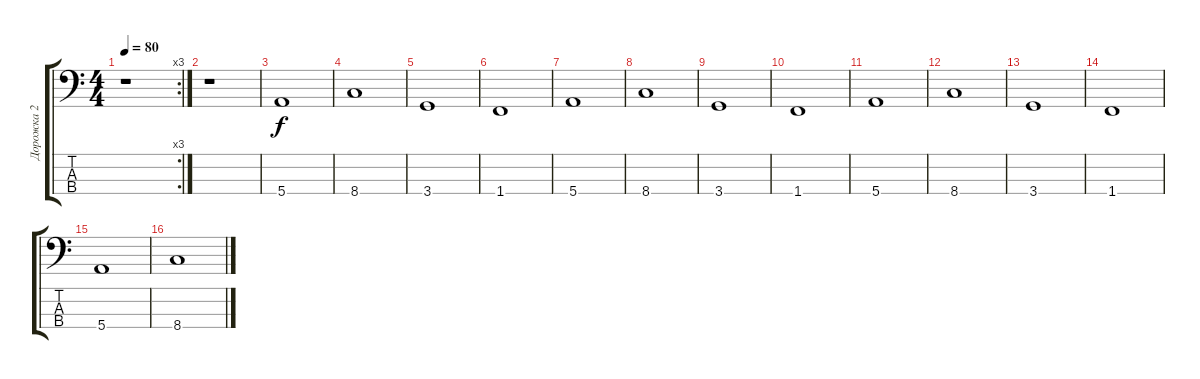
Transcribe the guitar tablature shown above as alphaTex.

\track ("Дорожка 2" "Дорожка 2") {instrument electricbassfinger}
\staff {score tabs}
\tuning (G2 D2 A1 E1) {hide}
\rc 3
\ts (4 4)
\tempo 80
\clef f4
\ks c
r.1{dy f instrument electricbassfinger} |
r.1 |
5.4.1 |
8.4.1 |
3.4.1 |
1.4.1 |
5.4.1 |
8.4.1 |
3.4.1 |
1.4.1 |
5.4.1 |
8.4.1 |
3.4.1 |
1.4.1 |
5.4.1 |
8.4.1
